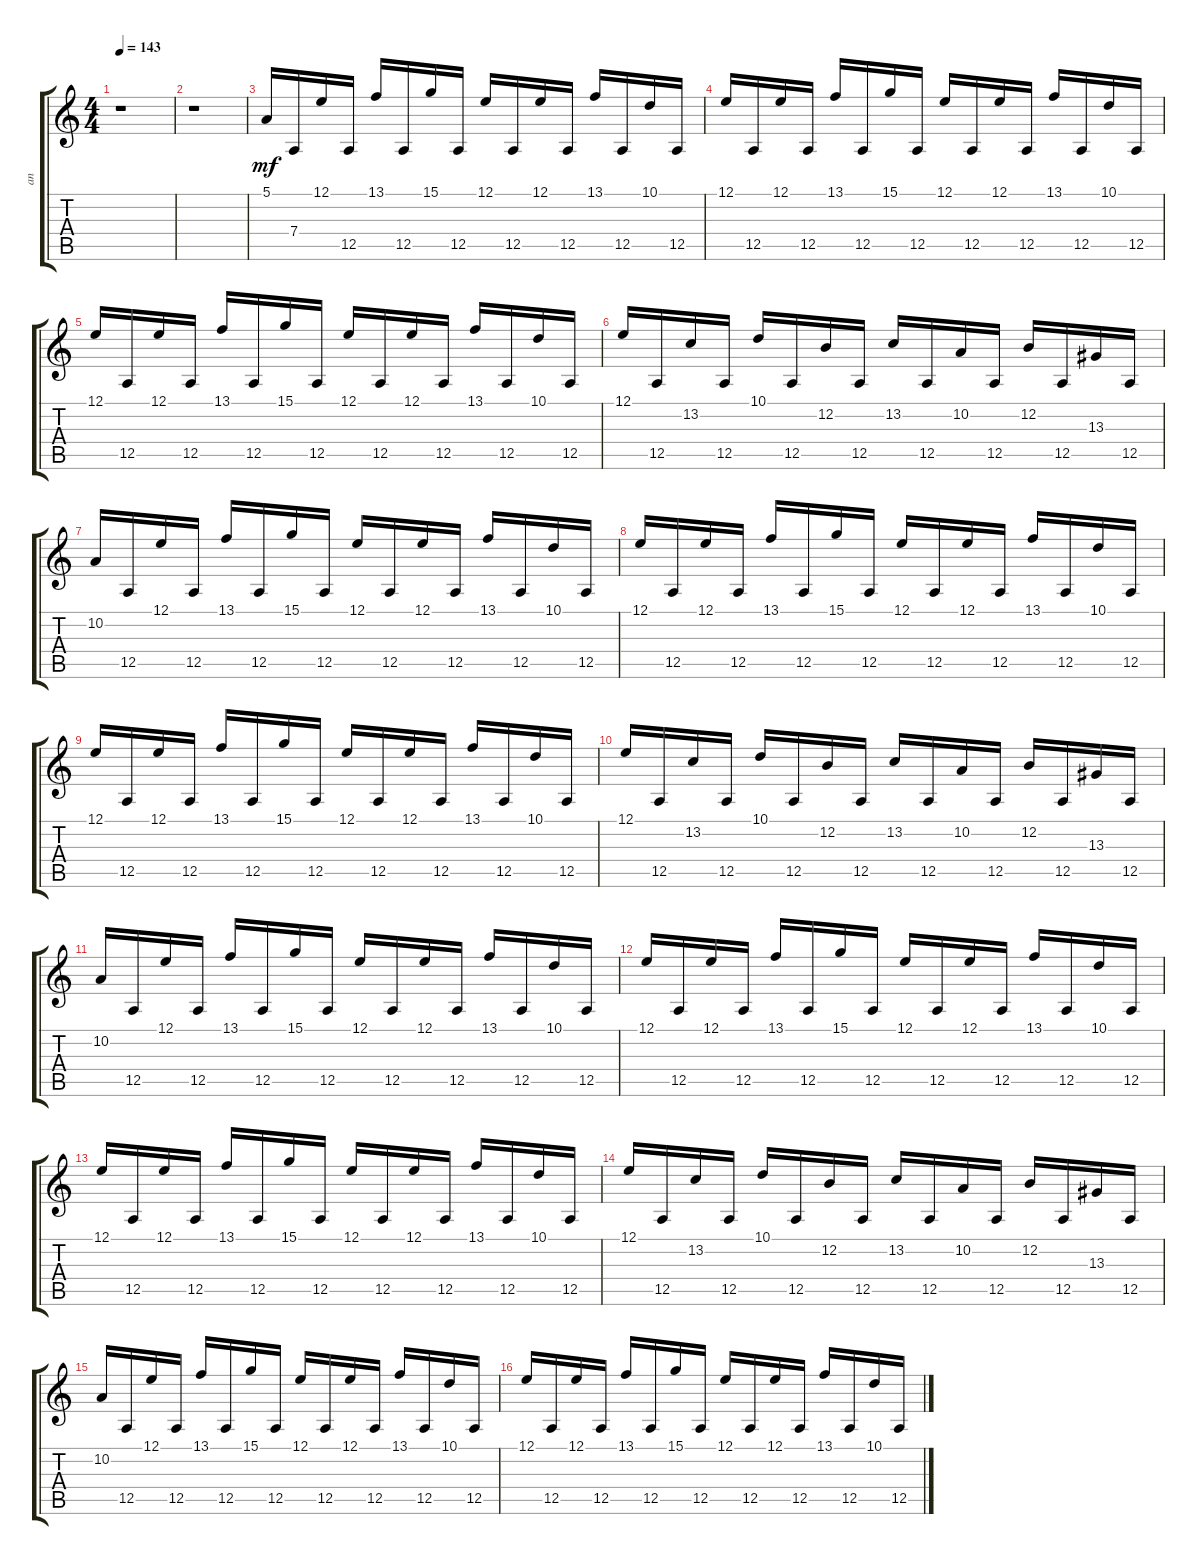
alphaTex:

\track ("an" "an") {instrument churchorgan}
\staff {score tabs}
\tuning (E4 B3 G3 D3 A2 E2) {hide}
\ts (4 4)
\tempo 143
\clef g2
\ks c
r.1{dy mf instrument churchorgan} |
r.1 |
5.1.16 7.4.16 12.1.16 12.5.16 13.1.16 12.5.16 15.1.16 12.5.16 12.1.16 12.5.16 12.1.16 12.5.16 13.1.16 12.5.16 10.1.16 12.5.16 |
12.1.16 12.5.16 12.1.16 12.5.16 13.1.16 12.5.16 15.1.16 12.5.16 12.1.16 12.5.16 12.1.16 12.5.16 13.1.16 12.5.16 10.1.16 12.5.16 |
12.1.16 12.5.16 12.1.16 12.5.16 13.1.16 12.5.16 15.1.16 12.5.16 12.1.16 12.5.16 12.1.16 12.5.16 13.1.16 12.5.16 10.1.16 12.5.16 |
12.1.16 12.5.16 13.2.16 12.5.16 10.1.16 12.5.16 12.2.16 12.5.16 13.2.16 12.5.16 10.2.16 12.5.16 12.2.16 12.5.16 13.3.16 12.5.16 |
10.2.16 12.5.16 12.1.16 12.5.16 13.1.16 12.5.16 15.1.16 12.5.16 12.1.16 12.5.16 12.1.16 12.5.16 13.1.16 12.5.16 10.1.16 12.5.16 |
12.1.16 12.5.16 12.1.16 12.5.16 13.1.16 12.5.16 15.1.16 12.5.16 12.1.16 12.5.16 12.1.16 12.5.16 13.1.16 12.5.16 10.1.16 12.5.16 |
12.1.16 12.5.16 12.1.16 12.5.16 13.1.16 12.5.16 15.1.16 12.5.16 12.1.16 12.5.16 12.1.16 12.5.16 13.1.16 12.5.16 10.1.16 12.5.16 |
12.1.16 12.5.16 13.2.16 12.5.16 10.1.16 12.5.16 12.2.16 12.5.16 13.2.16 12.5.16 10.2.16 12.5.16 12.2.16 12.5.16 13.3.16 12.5.16 |
10.2.16 12.5.16 12.1.16 12.5.16 13.1.16 12.5.16 15.1.16 12.5.16 12.1.16 12.5.16 12.1.16 12.5.16 13.1.16 12.5.16 10.1.16 12.5.16 |
12.1.16 12.5.16 12.1.16 12.5.16 13.1.16 12.5.16 15.1.16 12.5.16 12.1.16 12.5.16 12.1.16 12.5.16 13.1.16 12.5.16 10.1.16 12.5.16 |
12.1.16 12.5.16 12.1.16 12.5.16 13.1.16 12.5.16 15.1.16 12.5.16 12.1.16 12.5.16 12.1.16 12.5.16 13.1.16 12.5.16 10.1.16 12.5.16 |
12.1.16 12.5.16 13.2.16 12.5.16 10.1.16 12.5.16 12.2.16 12.5.16 13.2.16 12.5.16 10.2.16 12.5.16 12.2.16 12.5.16 13.3.16 12.5.16 |
10.2.16 12.5.16 12.1.16 12.5.16 13.1.16 12.5.16 15.1.16 12.5.16 12.1.16 12.5.16 12.1.16 12.5.16 13.1.16 12.5.16 10.1.16 12.5.16 |
12.1.16 12.5.16 12.1.16 12.5.16 13.1.16 12.5.16 15.1.16 12.5.16 12.1.16 12.5.16 12.1.16 12.5.16 13.1.16 12.5.16 10.1.16 12.5.16
